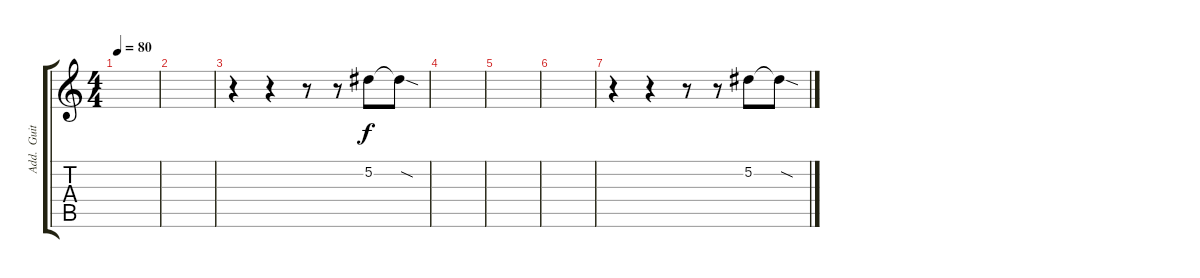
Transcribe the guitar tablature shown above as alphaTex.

\track ("Add.  Guitar" "Add.  Guit") {instrument overdrivenguitar}
\staff {score tabs}
\tuning (Eb4 Bb3 Gb3 Db3 Ab2 Eb2) {hide}
\ts (4 4)
\tempo 80
\clef g2
\ks c
|
|
r.4 r.4 r.8 r.8 5.2.8 5.2{sod t}.8 |
|
|
|
r.4 r.4 r.8 r.8 5.2.8 5.2{sod t}.8
